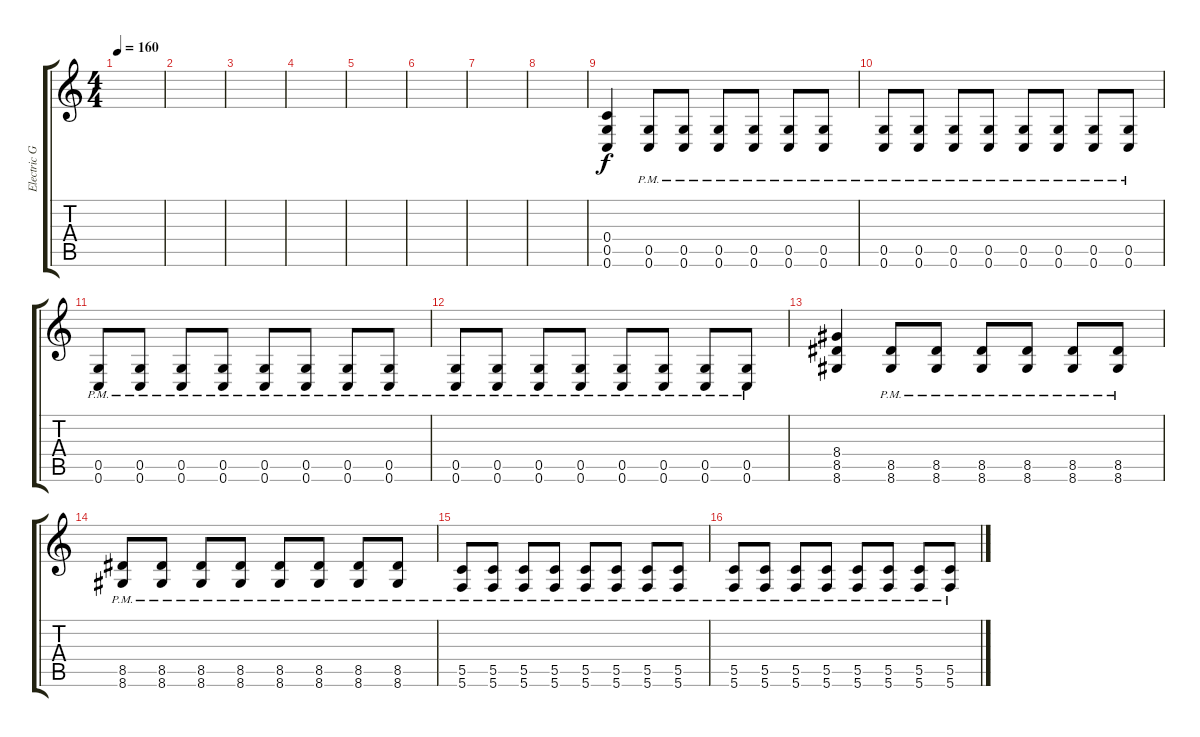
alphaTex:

\track ("Electric Guitar" "Electric G") {instrument distortionguitar}
\staff {score tabs}
\tuning (D4 A3 F3 C3 G2 C2) {hide}
\ts (4 4)
\tempo 160
\clef g2
\ks c
|
|
|
|
|
|
|
|
(0.4 0.5 0.6).4 (0.5{pm} 0.6{pm}).8 (0.5{pm} 0.6{pm}).8 (0.5{pm} 0.6{pm}).8 (0.5{pm} 0.6{pm}).8 (0.5{pm} 0.6{pm}).8 (0.5{pm} 0.6{pm}).8 |
(0.5{pm} 0.6{pm}).8 (0.5{pm} 0.6{pm}).8 (0.5{pm} 0.6{pm}).8 (0.5{pm} 0.6{pm}).8 (0.5{pm} 0.6{pm}).8 (0.5{pm} 0.6{pm}).8 (0.5{pm} 0.6{pm}).8 (0.5{pm} 0.6{pm}).8 |
(0.5{pm} 0.6{pm}).8 (0.5{pm} 0.6{pm}).8 (0.5{pm} 0.6{pm}).8 (0.5{pm} 0.6{pm}).8 (0.5{pm} 0.6{pm}).8 (0.5{pm} 0.6{pm}).8 (0.5{pm} 0.6{pm}).8 (0.5{pm} 0.6{pm}).8 |
(0.5{pm} 0.6{pm}).8 (0.5{pm} 0.6{pm}).8 (0.5{pm} 0.6{pm}).8 (0.5{pm} 0.6{pm}).8 (0.5{pm} 0.6{pm}).8 (0.5{pm} 0.6{pm}).8 (0.5{pm} 0.6{pm}).8 (0.5{pm} 0.6{pm}).8 |
(8.4 8.5 8.6).4 (8.5{pm} 8.6{pm}).8 (8.5{pm} 8.6{pm}).8 (8.5{pm} 8.6{pm}).8 (8.5{pm} 8.6{pm}).8 (8.5{pm} 8.6{pm}).8 (8.5{pm} 8.6{pm}).8 |
(8.5{pm} 8.6{pm}).8 (8.5{pm} 8.6{pm}).8 (8.5{pm} 8.6{pm}).8 (8.5{pm} 8.6{pm}).8 (8.5{pm} 8.6{pm}).8 (8.5{pm} 8.6{pm}).8 (8.5{pm} 8.6{pm}).8 (8.5{pm} 8.6{pm}).8 |
(5.5{pm} 5.6{pm}).8 (5.5{pm} 5.6{pm}).8 (5.5{pm} 5.6{pm}).8 (5.5{pm} 5.6{pm}).8 (5.5{pm} 5.6{pm}).8 (5.5{pm} 5.6{pm}).8 (5.5{pm} 5.6{pm}).8 (5.5{pm} 5.6{pm}).8 |
(5.5{pm} 5.6{pm}).8 (5.5{pm} 5.6{pm}).8 (5.5{pm} 5.6{pm}).8 (5.5{pm} 5.6{pm}).8 (5.5{pm} 5.6{pm}).8 (5.5{pm} 5.6{pm}).8 (5.5{pm} 5.6{pm}).8 (5.5{pm} 5.6{pm}).8
